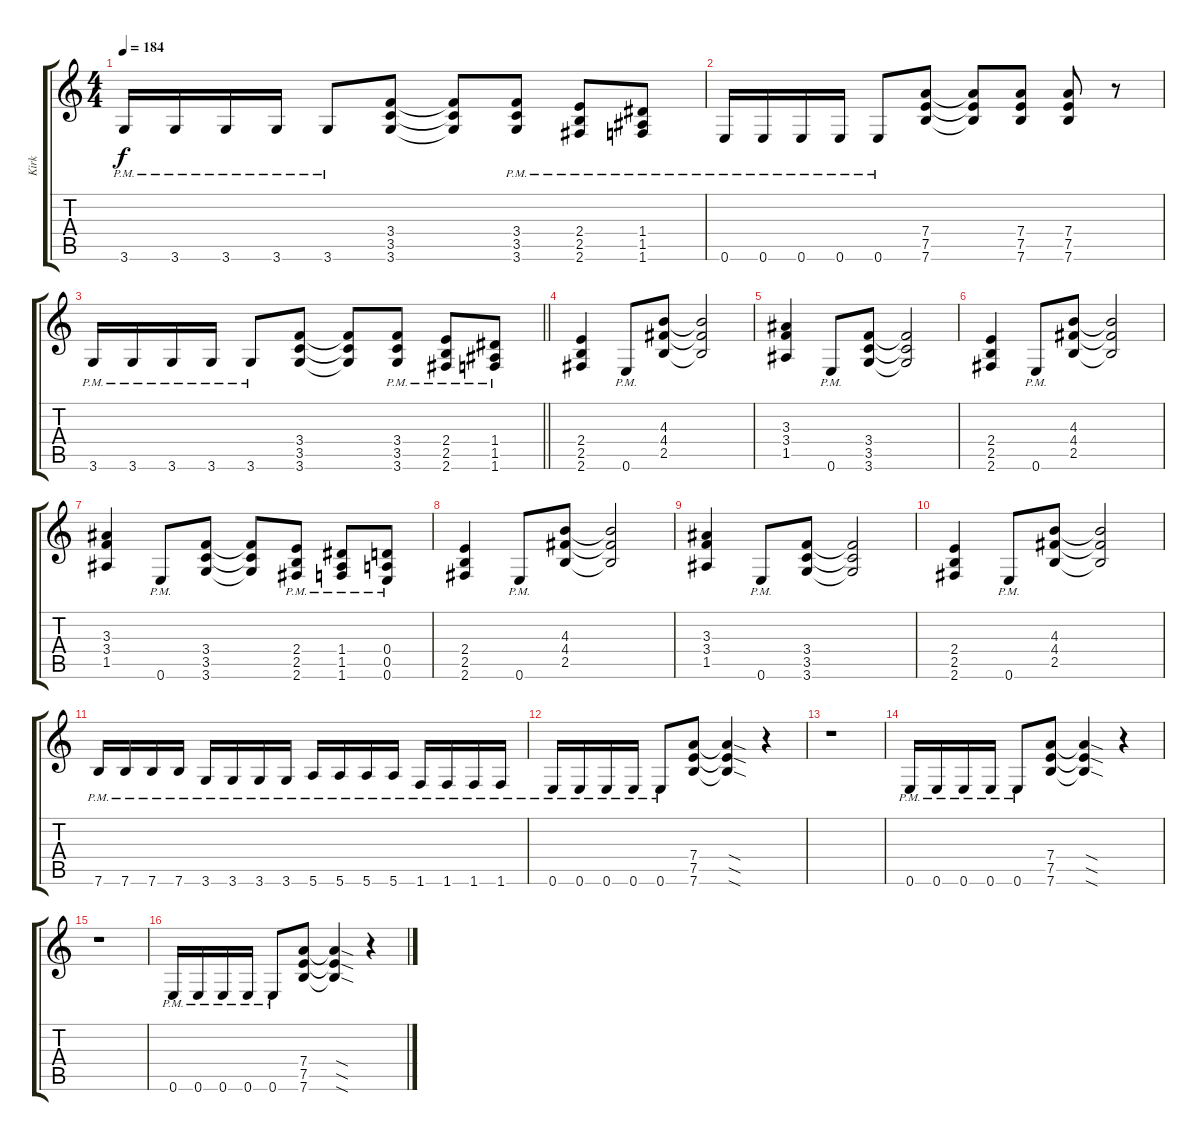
\track ("Kirk" "Kirk") {instrument distortionguitar}
\staff {score tabs}
\tuning (E4 B3 G3 D3 A2 E2) {hide}
\ts (4 4)
\tempo 184
\clef g2
\ks c
3.6{pm}.16{dy f} 3.6{pm}.16 3.6{pm}.16 3.6{pm}.16 3.6{pm}.8 (3.4 3.5 3.6).8 (3.4{t} 3.5{t} 3.6{t}).8 (3.4{pm} 3.5{pm} 3.6{pm}).8 (2.4{pm} 2.5{pm} 2.6{pm}).8 (1.4{pm} 1.5{pm} 1.6{pm}).8 |
0.6{pm}.16 0.6{pm}.16 0.6{pm}.16 0.6{pm}.16 0.6{pm}.8 (7.4 7.5 7.6).8 (7.4{t} 7.5{t} 7.6{t}).8 (7.4 7.5 7.6).8 (7.4 7.5 7.6).8 r.8 |
\barLineRight lightlight
3.6{pm}.16 3.6{pm}.16 3.6{pm}.16 3.6{pm}.16 3.6{pm}.8 (3.4 3.5 3.6).8 (3.4{t} 3.5{t} 3.6{t}).8 (3.4{pm} 3.5{pm} 3.6{pm}).8 (2.4{pm} 2.5{pm} 2.6{pm}).8 (1.4{pm} 1.5{pm} 1.6{pm}).8 |
(2.4 2.5 2.6).4 0.6{pm}.8 (4.3 4.4 2.5).8 (4.3{t} 4.4{t} 2.5{t}).2 |
(3.3 3.4 1.5).4 0.6{pm}.8 (3.4 3.5 3.6).8 (3.4{t} 3.5{t} 3.6{t}).2 |
(2.4 2.5 2.6).4 0.6{pm}.8 (4.3 4.4 2.5).8 (4.3{t} 4.4{t} 2.5{t}).2 |
(3.3 3.4 1.5).4 0.6{pm}.8 (3.4 3.5 3.6).8 (3.4{t} 3.5{t} 3.6{t}).8 (2.4{pm} 2.5{pm} 2.6{pm}).8 (1.4{pm} 1.5{pm} 1.6{pm}).8 (0.4{pm} 0.5{pm} 0.6{pm}).8 |
(2.4 2.5 2.6).4 0.6{pm}.8 (4.3 4.4 2.5).8 (4.3{t} 4.4{t} 2.5{t}).2 |
(3.3 3.4 1.5).4 0.6{pm}.8 (3.4 3.5 3.6).8 (3.4{t} 3.5{t} 3.6{t}).2 |
(2.4 2.5 2.6).4 0.6{pm}.8 (4.3 4.4 2.5).8 (4.3{t} 4.4{t} 2.5{t}).2 |
7.6{pm}.16 7.6{pm}.16 7.6{pm}.16 7.6{pm}.16 3.6{pm}.16 3.6{pm}.16 3.6{pm}.16 3.6{pm}.16 5.6{pm}.16 5.6{pm}.16 5.6{pm}.16 5.6{pm}.16 1.6{pm}.16 1.6{pm}.16 1.6{pm}.16 1.6{pm}.16 |
0.6{pm}.16 0.6{pm}.16 0.6{pm}.16 0.6{pm}.16 0.6{pm}.8 (7.4 7.5 7.6).8 (7.4{sod t} 7.5{sod t} 7.6{sod t}).4 r.4 |
r.1 |
0.6{pm}.16 0.6{pm}.16 0.6{pm}.16 0.6{pm}.16 0.6{pm}.8 (7.4 7.5 7.6).8 (7.4{sod t} 7.5{sod t} 7.6{sod t}).4 r.4 |
r.1 |
0.6{pm}.16 0.6{pm}.16 0.6{pm}.16 0.6{pm}.16 0.6{pm}.8 (7.4 7.5 7.6).8 (7.4{sod t} 7.5{sod t} 7.6{sod t}).4 r.4
